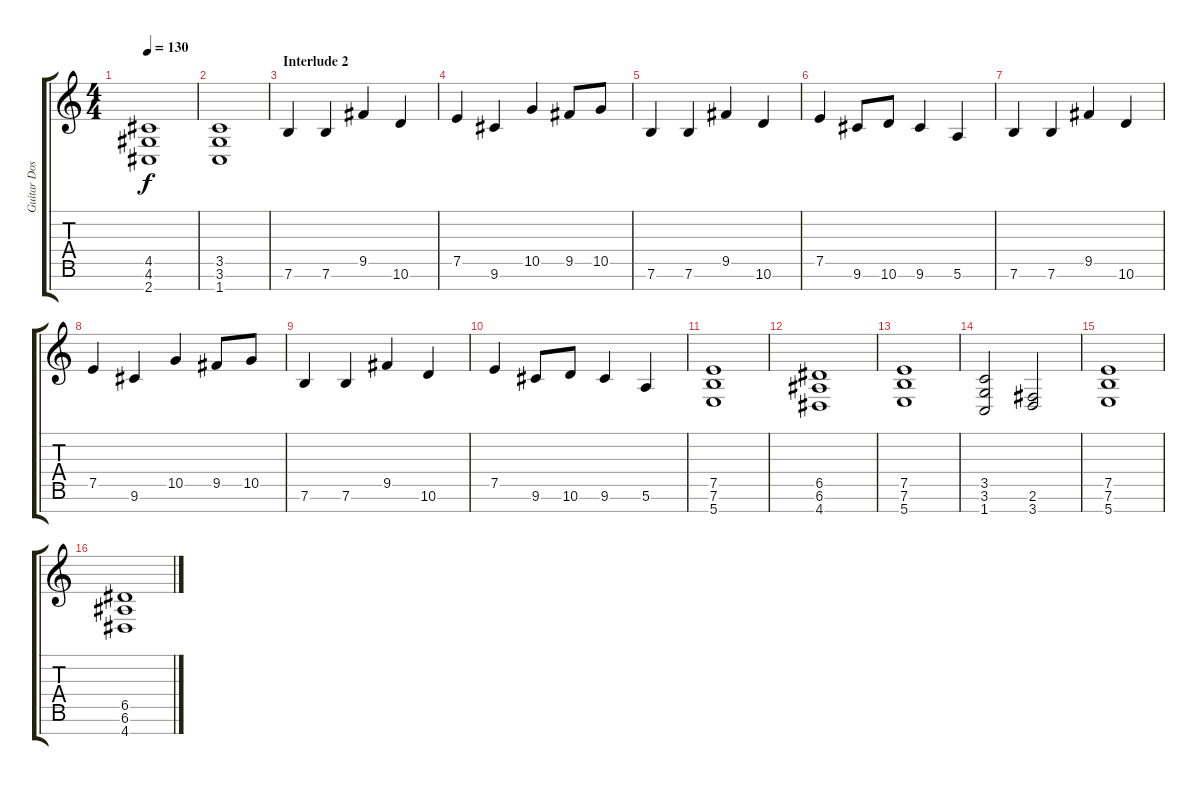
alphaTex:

\track ("Guitar Dos" "Guitar Dos") {instrument distortionguitar}
\staff {score tabs}
\tuning (E4 B3 G3 D3 A2 E2 B1) {hide}
\ts (4 4)
\tempo 130
\clef g2
\ks c
(4.5 4.6 2.7).1{dy f} |
(3.5 3.6 1.7).1 |
\section ("" "Interlude 2")
7.6.4 7.6.4 9.5.4 10.6.4 |
7.5.4 9.6.4 10.5.4 9.5.8 10.5.8 |
7.6.4 7.6.4 9.5.4 10.6.4 |
7.5.4 9.6.8 10.6.8 9.6.4 5.6.4 |
7.6.4 7.6.4 9.5.4 10.6.4 |
7.5.4 9.6.4 10.5.4 9.5.8 10.5.8 |
7.6.4 7.6.4 9.5.4 10.6.4 |
7.5.4 9.6.8 10.6.8 9.6.4 5.6.4 |
(7.5 7.6 5.7).1{volume 9} |
(6.5 6.6 4.7).1 |
(7.5 7.6 5.7).1 |
(3.5 3.6 1.7).2 (2.6 3.7).2 |
(7.5 7.6 5.7).1{volume 9} |
(6.5 6.6 4.7).1
